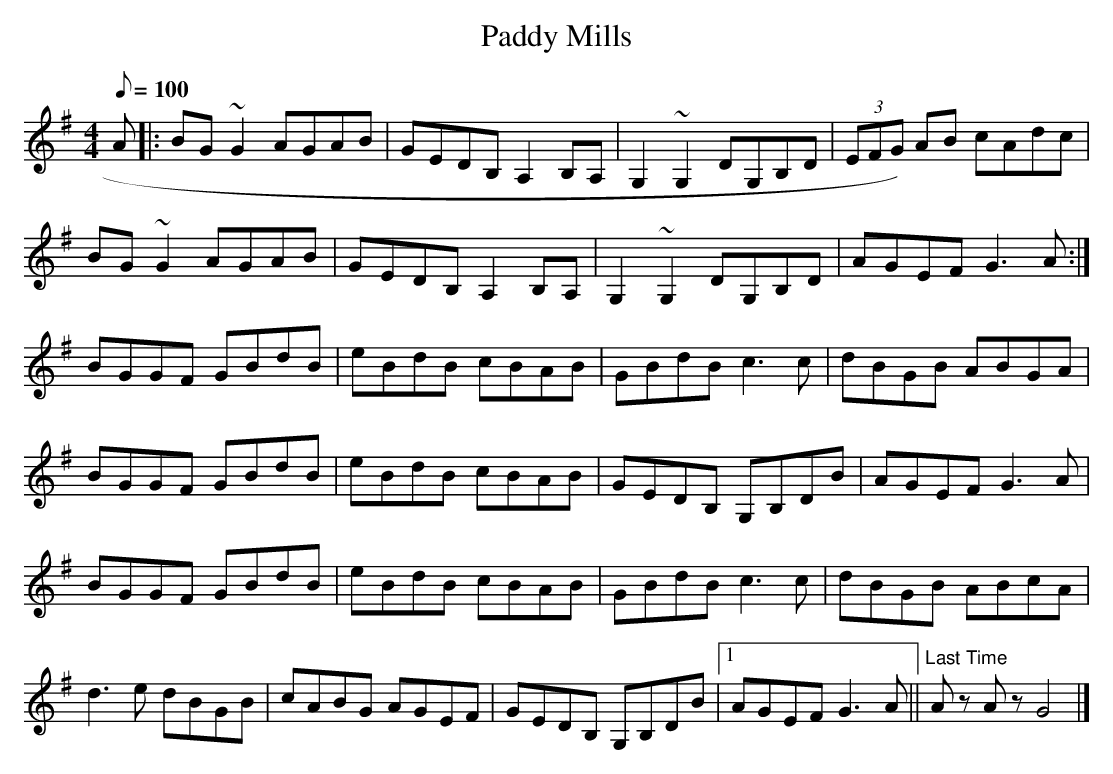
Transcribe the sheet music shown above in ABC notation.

X:1
T:Paddy Mills
M:4/4
L:1/8
Q:100
K:G
A |: BG ~G2 AGAB | GEDB, A,2 B,A, | G,2 ~G,2 DG,B,D | (3EFG) AB cAdc |
BG ~G2 AGAB | GEDB, A,2 B,A, | G,2 ~G,2 DG,B,D | AGEF G3 A :|
BGGF GBdB | eBdB cBAB | GBdB c3 c | dBGB ABGA |
BGGF GBdB | eBdB cBAB | GEDB, G,B,DB | AGEF G3 A |
BGGF GBdB | eBdB cBAB | GBdB c3 c | dBGB ABcA |
d3 e dBGB | cABG AGEF | GEDB, G,B,DB |1 AGEF G3 A || "Last Time"A z A z G4 |]
